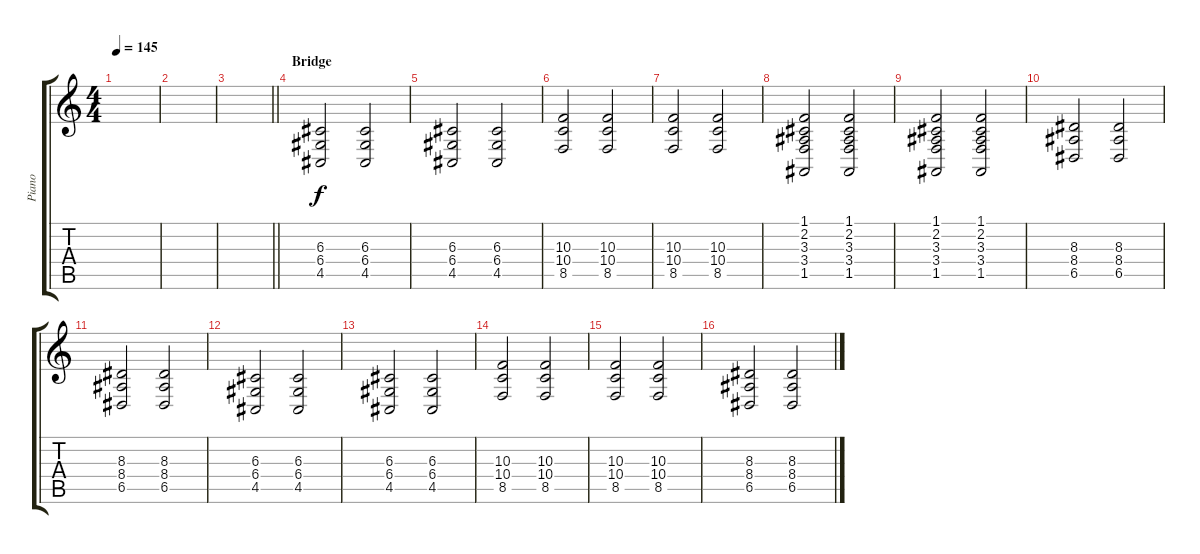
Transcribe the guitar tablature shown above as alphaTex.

\track ("Piano" "Piano") {instrument acousticgrandpiano}
\staff {score tabs}
\tuning (E4 B3 G3 D3 A2 E2) {hide}
\ts (4 4)
\tempo 145
\clef g2
\ks c
|
|
\barLineRight lightlight
|
\section ("" "Bridge")
(6.3 6.4 4.5).2 (6.3 6.4 4.5).2 |
(6.3 6.4 4.5).2 (6.3 6.4 4.5).2 |
(10.3 10.4 8.5).2 (10.3 10.4 8.5).2 |
(10.3 10.4 8.5).2 (10.3 10.4 8.5).2 |
(1.1 2.2 3.3 3.4 1.5).2 (1.1 2.2 3.3 3.4 1.5).2 |
(1.1 2.2 3.3 3.4 1.5).2 (1.1 2.2 3.3 3.4 1.5).2 |
(8.3 8.4 6.5).2 (8.3 8.4 6.5).2 |
(8.3 8.4 6.5).2 (8.3 8.4 6.5).2 |
(6.3 6.4 4.5).2 (6.3 6.4 4.5).2 |
(6.3 6.4 4.5).2 (6.3 6.4 4.5).2 |
(10.3 10.4 8.5).2 (10.3 10.4 8.5).2 |
(10.3 10.4 8.5).2 (10.3 10.4 8.5).2 |
(8.3 8.4 6.5).2 (8.3 8.4 6.5).2
